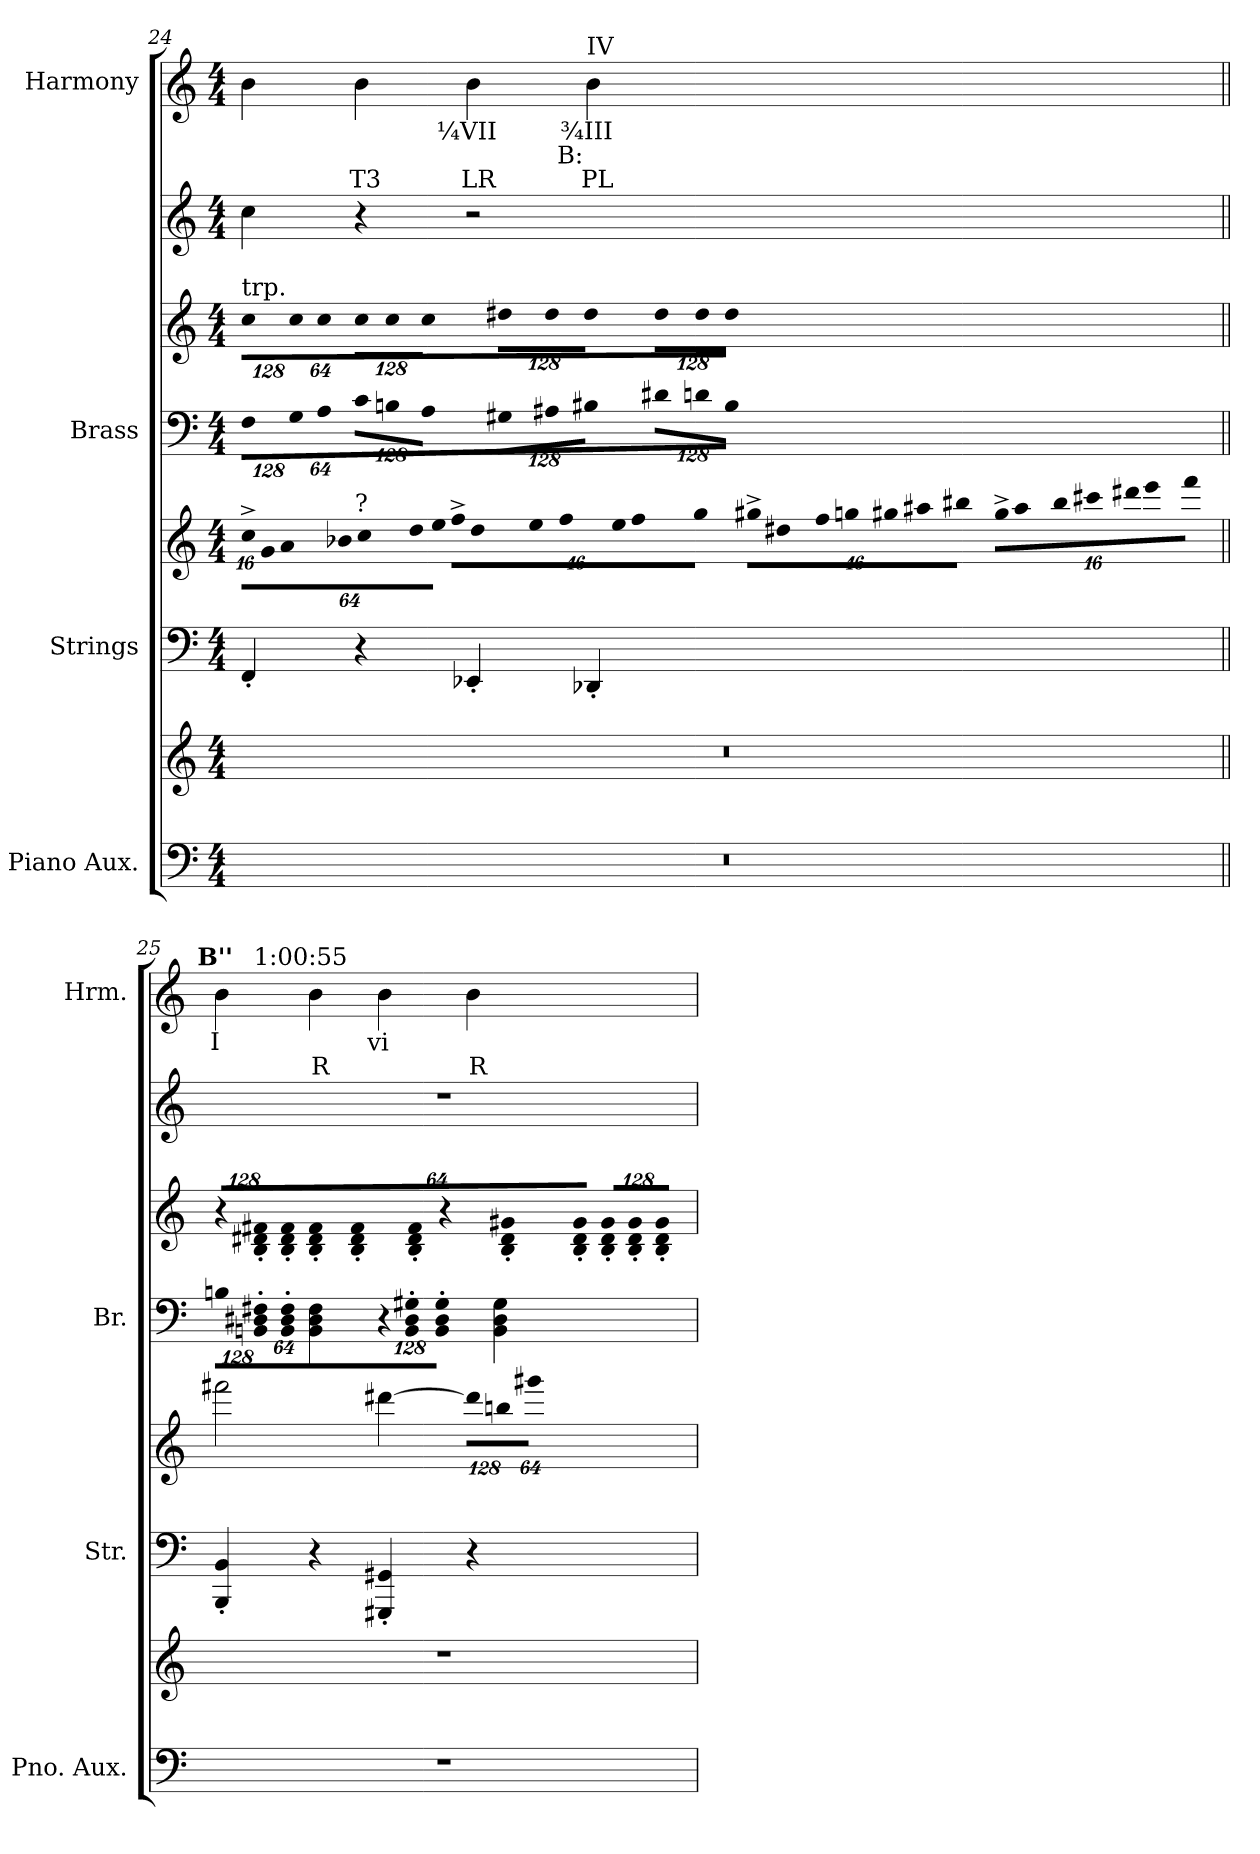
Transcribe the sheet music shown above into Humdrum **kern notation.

**kern	**kern	**kern	**kern	**kern	**kern	**kern	**kern	**text
*part4	*part4	*part3	*part3	*part2	*part2	*part2	*part1	*part1
*staff8	*staff7	*staff6	*staff5	*staff4	*staff3	*staff2	*staff1	*staff1
*I"Piano Aux.	*	*I"Strings	*	*I"Brass	*	*	*I"Harmony	*
*I'Pno. Aux.	*	*I'Str.	*	*I'Br.	*	*	*I'Hrm.	*
*clefF4	*clefG2	*clefF4	*clefG2	*clefF4	*clefG2	*clefG2	*clefG2	*
*k[]	*k[]	*k[]	*k[]	*k[]	*k[]	*k[]	*k[]	*
*M4/4	*M4/4	*M4/4	*M4/4	*M4/4	*M4/4	*M4/4	*M4/4	*
*	*	*	*Xbrackettup	*	*	*	*	*
=24	=24	=24	=24	=24	=24	=24	=24	=24
!	!	!	!LO:N:vis=16	!	!	!	!	!
*	*	*	*	*Xbrackettup	*	*	*	*
!	!	!	!	!LO:N:vis=8	!	!	!	!
*	*	*	*	*	*Xbrackettup	*	*	*
!	!	!	!	!	!	!	!LO:TX:b:cj:t=V	!
!	!	!	!	!	!LO:TX:a:t=trp.	!	!	!
!	!	!	!	!	!LO:N:vis=8	!	!	!
*	*	*	*	*	*	*	*^	*
1r	1r	4FF'i/	256%9cc^i\LL	1024%85Fi\L	1024%85cci\L	4cci\	4bi	2ryy	.
!	!	!	!LO:N:vis=16	!	!	!	!	!	!
.	.	.	1024%37gi\	.	.	.	.	.	.
!	!	!	!LO:N:vis=16	!	!	!	!	!	!
.	.	.	256%9ai\	.	.	.	.	.	.
!	!	!	!	!LO:N:vis=8	!LO:N:vis=8	!	!	!	!
.	.	.	.	1024%85Gi\	1024%85cci\	.	.	.	.
!	!	!	!LO:N:vis=16	!	!	!	!	!	!
.	.	.	1024%37b-Xi\	.	.	.	.	.	.
!	!	!	!LO:N:vis=16	!	!	!	!	!	!
.	.	.	256%9cci\	.	.	.	.	.	.
!	!	!	!	!LO:N:vis=8	!LO:N:vis=8	!	!	!	!
.	.	.	.	512%43Ai\J	512%43cci\J	.	.	.	.
!	!	!	!LO:N:vis=16	!	!	!	!	!	!
.	.	.	1024%37ddi\	.	.	.	.	.	.
!	!	!	!LO:N:vis=16	!	!	!	!	!	!
.	.	.	1024%37eei\JJ	.	.	.	.	.	.
!	!	!	!LO:N:vis=16	!LO:N:vis=8	!LO:N:vis=8	!	!	!	!
!	!	!	!LO:TX:a:t=?	!	!	!	!	!	!
!	!	!	!	!	!	!	!	!	!LO:LY:b:color=#000000
.	.	4r	256%9ff^i\LL	1024%85ci\L	1024%85cci\L	4r	4bi	.	T3
!	!	!	!LO:N:vis=16	!	!	!	!	!	!
.	.	.	1024%37ddi\	.	.	.	.	.	.
!	!	!	!LO:N:vis=16	!	!	!	!	!	!
.	.	.	256%9eei\	.	.	.	.	.	.
!	!	!	!	!LO:N:vis=8	!LO:N:vis=8	!	!	!	!
.	.	.	.	1024%85Bni\	1024%85cci\	.	.	.	.
!	!	!	!LO:N:vis=16	!	!	!	!	!	!
.	.	.	1024%37ffi\	.	.	.	.	.	.
!	!	!	!LO:N:vis=16	!	!	!	!	!	!
.	.	.	256%9eei\	.	.	.	.	.	.
!	!	!	!	!LO:N:vis=8	!LO:N:vis=8	!	!	!	!
.	.	.	.	512%43Ai\J	512%43cci\J	.	.	.	.
!	!	!	!LO:N:vis=16	!	!	!	!	!	!
.	.	.	1024%37ffi\	.	.	.	.	.	.
!	!	!	!LO:N:vis=16	!	!	!	!	!	!
.	.	.	1024%37ggi\JJ	.	.	.	.	.	.
!	!	!	!LO:N:vis=16	!LO:N:vis=8	!LO:N:vis=8	!	!	!	!
!	!	!	!	!	!	!	!LO:TX:b:cj:t=¼VII	!	!
!	!	!	!	!	!	!	!	!	!LO:LY:b:color=#000000
.	.	4EE-X'i/	256%9gg#X^i\LL	1024%85G#Xi\L	1024%85dd#Xi\L	2r	4bi	8ryy	LR
!	!	!	!LO:N:vis=16	!	!	!	!	!	!
.	.	.	1024%37dd#Xi\	.	.	.	.	.	.
!	!	!	!LO:N:vis=16	!	!	!	!	!	!
.	.	.	256%9ffi\	.	.	.	.	.	.
!	!	!	!	!LO:N:vis=8	!LO:N:vis=8	!	!	!	!
.	.	.	.	1024%85A#Xi\	1024%85dd#i\	.	.	.	.
!	!	!	!LO:N:vis=16	!	!	!	!	!	!
.	.	.	1024%37ggni\	.	.	.	.	.	.
.	.	.	.	.	.	.	.	32ryy	.
!	!	!	!LO:N:vis=16	!	!	!	!	!	!
.	.	.	256%9gg#Xi\	.	.	.	.	.	.
.	.	.	.	.	.	.	.	64ryy	.
!	!	!	!	!LO:N:vis=8	!LO:N:vis=8	!	!	!	!
.	.	.	.	512%43B#Xi\J	512%43dd#i\J	.	.	.	.
.	.	.	.	.	.	.	.	256.ryy	.
!	!	!	!	!	!	!	!	!LO:TX:b:t=B&colon;	!
!	!	!	!LO:N:vis=16	!	!	!	!	!	!
.	.	.	1024%37aa#Xi\	.	.	.	.	4ryy	.
!	!	!	!LO:N:vis=16	!	!	!	!	!	!
.	.	.	1024%37bb#Xi\JJ	.	.	.	.	.	.
!	!	!	!LO:N:vis=16	!LO:N:vis=8	!LO:N:vis=8	!	!	!	!
!	!	!	!	!	!	!	!LO:TX:b:cj:t=¾III	!	!
!	!	!	!	!	!	!	!LO:TX:t=IV	!	!
!	!	!	!	!	!	!	!	!	!LO:LY:b:color=#000000
.	.	4DD-X'i/	256%9gg#^i\LL	1024%85d#Xi\L	1024%85dd#i\L	.	4bi	.	PL
!	!	!	!LO:N:vis=16	!	!	!	!	!	!
.	.	.	1024%37aa#i\	.	.	.	.	.	.
!	!	!	!LO:N:vis=16	!	!	!	!	!	!
.	.	.	256%9bb#i\	.	.	.	.	.	.
!	!	!	!	!LO:N:vis=8	!LO:N:vis=8	!	!	!	!
.	.	.	.	1024%85dni\	1024%85dd#i\	.	.	.	.
!	!	!	!LO:N:vis=16	!	!	!	!	!	!
.	.	.	1024%37ccc#Xi\	.	.	.	.	.	.
!	!	!	!LO:N:vis=16	!	!	!	!	!	!
.	.	.	256%9ddd#Xi\	.	.	.	.	.	.
!	!	!	!	!LO:N:vis=8	!LO:N:vis=8	!	!	!	!
.	.	.	.	512%43B#i\J	512%43dd#i\J	.	.	.	.
!	!	!	!LO:N:vis=16	!	!	!	!	!	!
.	.	.	1024%37eeei\	.	.	.	.	16ryy	.
!	!	!	!LO:N:vis=16	!	!	!	!	!	!
.	.	.	1024%37fffi\JJ	.	.	.	.	.	.
.	.	.	.	.	.	.	.	128ryy	.
.	.	.	.	.	.	.	.	512ryy	.
!!LO:PB:g=z	!!
=25||	=25||	=25||	=25||	=25||	=25||	=25||	=25||	=25||	=25||
!	!	!	!	!	!	!	!LO:TX:b:cj:t=I	!	!
!	!	!	!	!	!	!	!LO:TX:a:B:cj:t=B''	!	!
!	!	!	!	!LO:N:vis=8	!LO:N:vis=8	!	!	!	!
1r	1r	4BBBi/' 4BBi'	2fff#Xi\	1024%85Bni/L	1024%85r	1r	4bi	16ryy	.
.	.	.	.	.	.	.	.	64ryy	.
.	.	.	.	.	.	.	.	256ryy	.
.	.	.	.	.	.	.	.	1024ryy	.
!	!	!	!	!	!	!	!	!LO:TX:a:t=1&colon;00&colon;55	!
!	!	!	!	!LO:N:vis=8	!LO:N:vis=8	!	!	!	!
.	.	.	.	1024%85BBni\' 1024%85D#Xi' 1024%85F#Xi'	1024%85Bi/' 1024%85d#Xi' 1024%85f#Xi'	.	.	2ryy	.
!	!	!	!	!LO:N:vis=8	!LO:N:vis=8	!	!	!	!
.	.	.	.	512%43BBi\' 512%43D#i' 512%43F#i'J	512%43Bi/' 512%43d#i' 512%43f#i'J	.	.	.	.
!	!	!	!	!	!LO:N:vis=8	!	!	!	!
!	!	!	!	!	!	!	!	!	!LO:LY:b:color=#000000
.	.	4r	.	4BBi\ 4D#i 4F#i	1024%85Bi/' 1024%85d#i' 1024%85f#i'L	.	4bi	.	R
!	!	!	!	!	!LO:N:vis=8	!	!	!	!
.	.	.	.	.	1024%85Bi/' 1024%85d#i' 1024%85f#i'	.	.	.	.
!	!	!	!	!	!LO:N:vis=8	!	!	!	!
.	.	.	.	.	512%43Bi/' 512%43d#i' 512%43f#i'J	.	.	.	.
!	!	!	!	!	!	!	!LO:TX:b:cj:t=vi	!	!
!	!	!	!	!LO:N:vis=8	!LO:N:vis=8	!	!	!	!
.	.	4GGG#Xi/' 4GG#Xi'	[4ddd#Xi\	1024%85r	1024%85r	.	4bi	.	.
!	!	!	!	!LO:N:vis=8	!LO:N:vis=8	!	!	!	!
.	.	.	.	1024%85BBi\' 1024%85D#i' 1024%85G#Xi'	1024%85Bi/' 1024%85d#i' 1024%85g#Xi'	.	.	4ryy	.
!	!	!	!	!LO:N:vis=8	!LO:N:vis=8	!	!	!	!
.	.	.	.	512%43BBi\' 512%43D#i' 512%43G#i'J	512%43Bi/' 512%43d#i' 512%43g#i'J	.	.	.	.
!	!	!	!LO:N:vis=8	!	!LO:N:vis=8	!	!	!	!
!	!	!	!	!	!	!	!	!	!LO:LY:b:color=#000000
.	.	4r	1024%85ddd#i\L]	4BBi\ 4D#i 4G#i	1024%85Bi/' 1024%85d#i' 1024%85g#i'L	.	4bi	.	R
!	!	!	!LO:N:vis=8	!	!LO:N:vis=8	!	!	!	!
.	.	.	1024%85bbni\	.	1024%85Bi/' 1024%85d#i' 1024%85g#i'	.	.	8ryy	.
!	!	!	!LO:N:vis=8	!	!LO:N:vis=8	!	!	!	!
.	.	.	512%43ggg#Xi\J	.	512%43Bi/' 512%43d#i' 512%43g#i'J	.	.	.	.
.	.	.	.	.	.	.	.	32ryy	.
.	.	.	.	.	.	.	.	128ryy	.
.	.	.	.	.	.	.	.	512.ryy	.
*	*	*	*	*	*	*	*v	*v	*
=	=	=	=	=	=	=	=	=
*-	*-	*-	*-	*-	*-	*-	*-	*-
